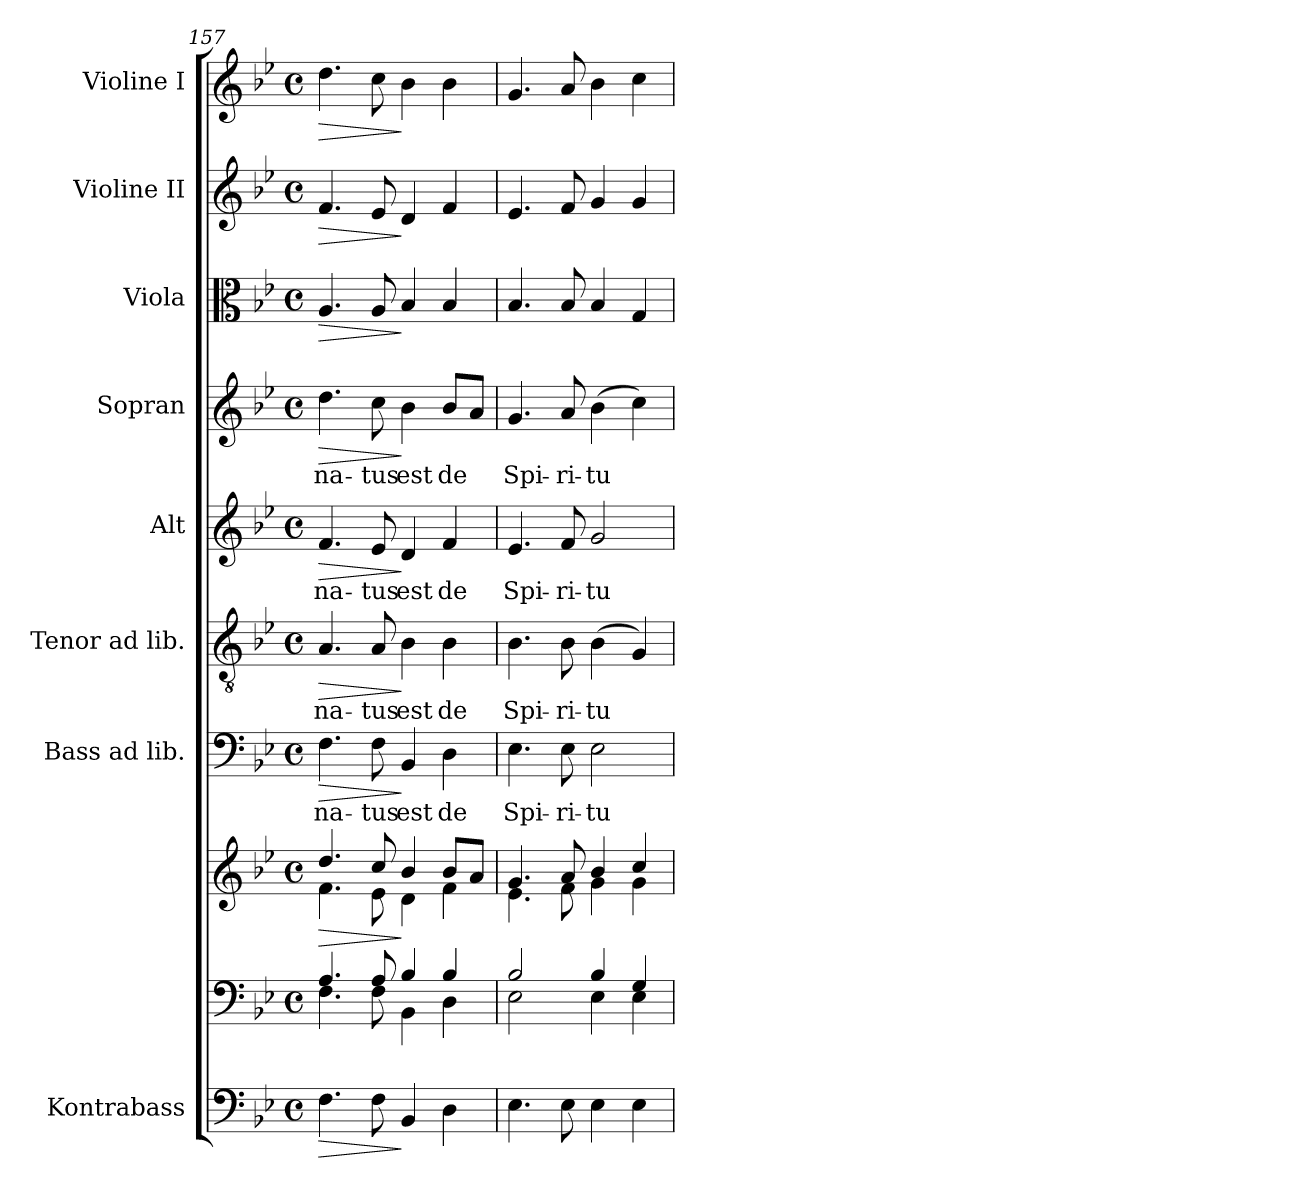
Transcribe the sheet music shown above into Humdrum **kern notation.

**kern	**dynam	**kern	**kern	**dynam	**kern	**text	**dynam	**kern	**text	**dynam	**kern	**text	**dynam	**kern	**text	**dynam	**kern	**dynam	**kern	**dynam	**kern	**dynam
*part9	*part9	*part8	*part8	*part8	*part7	*part7	*part7	*part6	*part6	*part6	*part5	*part5	*part5	*part4	*part4	*part4	*part3	*part3	*part2	*part2	*part1	*part1
*staff10	*staff10	*staff9	*staff8	*staff8/9	*staff7	*staff7	*staff7	*staff6	*staff6	*staff6	*staff5	*staff5	*staff5	*staff4	*staff4	*staff4	*staff3	*staff3	*staff2	*staff2	*staff1	*staff1
*I"Kontrabass	*	*	*	*	*I"Bass ad lib.	*	*	*I"Tenor ad lib.	*	*	*I"Alt	*	*	*I"Sopran	*	*	*I"Viola	*	*I"Violine II	*	*I"Violine I	*
*I'Kb.	*	*	*	*	*I'B.	*	*	*I'T.	*	*	*I'A.	*	*	*I'S.	*	*	*I'Vla.	*	*I'Vl. II	*	*I'Vl. I	*
*clefF4	*	*clefF4	*clefG2	*	*clefF4	*	*	*clefGv2	*	*	*clefG2	*	*	*clefG2	*	*	*clefC3	*	*clefG2	*	*clefG2	*
*ITrd7c12	*	*	*	*	*	*	*	*	*	*	*	*	*	*	*	*	*	*	*	*	*	*
*k[b-e-]	*	*k[b-e-]	*k[b-e-]	*	*k[b-e-]	*	*	*k[b-e-]	*	*	*k[b-e-]	*	*	*k[b-e-]	*	*	*k[b-e-]	*	*k[b-e-]	*	*k[b-e-]	*
*B-:	*	*B-:	*B-:	*	*B-:	*	*	*B-:	*	*	*B-:	*	*	*B-:	*	*	*B-:	*	*B-:	*	*B-:	*
*M4/4	*	*M4/4	*M4/4	*	*M4/4	*	*	*M4/4	*	*	*M4/4	*	*	*M4/4	*	*	*M4/4	*	*M4/4	*	*M4/4	*
*met(c)	*	*met(c)	*met(c)	*	*met(c)	*	*	*met(c)	*	*	*met(c)	*	*	*met(c)	*	*	*met(c)	*	*met(c)	*	*met(c)	*
=157	=157	=157	=157	=157	=157	=157	=157	=157	=157	=157	=157	=157	=157	=157	=157	=157	=157	=157	=157	=157	=157	=157
!	!LO:HP:b	!	!	!LO:HP:b	!	!LO:LY:b	!LO:HP:b	!	!LO:LY:b	!LO:HP:b	!	!LO:LY:b	!LO:HP:b	!	!LO:LY:b	!LO:HP:b	!	!LO:HP:b	!	!LO:HP:b	!	!LO:HP:b
*	*	*^	*^	*	*	*	*	*	*	*	*	*	*	*	*	*	*	*	*	*	*	*
4.FF\	>	4.A/	4.F\	4.dd/	4.f\	>	4.F\	-na-	>	4.A/	-na-	>	4.f/	-na-	>	4.dd\	-na-	>	4.A/	>	4.f/	>	4.dd\	>
!	!	!	!	!	!	!	!	!LO:LY:b	!	!	!LO:LY:b	!	!	!LO:LY:b	!	!	!LO:LY:b	!	!	!	!	!	!	!
8FF\	.	8A/	8F\	8cc/	8e-\	.	8F\	-tus	.	8A/	-tus	.	8e-/	-tus	.	8cc\	-tus	.	8A/	.	8e-/	.	8cc\	.
!	!	!	!	!	!	!	!	!LO:LY:b	!	!	!LO:LY:b	!	!	!LO:LY:b	!	!	!LO:LY:b	!	!	!	!	!	!	!
4BBB-/	]	4B-/	4BB-\	4b-/	4d\	]	4BB-/	est	]	4B-\	est	]	4d/	est	]	4b-\	est	]	4B-/	]	4d/	]	4b-\	]
!	!	!	!	!	!	!	!	!LO:LY:b	!	!	!LO:LY:b	!	!	!LO:LY:b	!	!	!LO:LY:b	!	!	!	!	!	!	!
4DD\	.	4B-/	4D\	8b-/L	4f\	.	4D\	de	.	4B-\	de	.	4f/	de	.	8b-/L	de	.	4B-/	.	4f/	.	4b-\	.
.	.	.	.	8a/J	.	.	.	.	.	.	.	.	.	.	.	8a/J	.	.	.	.	.	.	.	.
!!LO:PB:g=z
=158	=158	=158	=158	=158	=158	=158	=158	=158	=158	=158	=158	=158	=158	=158	=158	=158	=158	=158	=158	=158	=158	=158	=158	=158
!	!	!	!	!	!	!	!	!LO:LY:b	!	!	!LO:LY:b	!	!	!LO:LY:b	!	!	!LO:LY:b	!	!	!	!	!	!	!
4.EE-\	.	2B-/	2E-\	4.g/	4.e-\	.	4.E-\	Spi-	.	4.B-\	Spi-	.	4.e-/	Spi-	.	4.g/	Spi-	.	4.B-/	.	4.e-/	.	4.g/	.
!	!	!	!	!	!	!	!	!LO:LY:b	!	!	!LO:LY:b	!	!	!LO:LY:b	!	!	!LO:LY:b	!	!	!	!	!	!	!
8EE-\	.	.	.	8a/	8f\	.	8E-\	-ri-	.	8B-\	-ri-	.	8f/	-ri-	.	8a/	-ri-	.	8B-/	.	8f/	.	8a/	.
!	!	!	!	!	!	!	!	!LO:LY:b	!	!	!LO:LY:b	!	!	!LO:LY:b	!	!	!LO:LY:b	!	!	!	!	!	!	!
4EE-\	.	4B-/	4E-\	4b-/	4g\	.	2E-\	-tu	.	(>4B-\	-tu	.	2g/	-tu	.	(>4b-\	-tu	.	4B-/	.	4g/	.	4b-\	.
4EE-\	.	4G/	4E-\	4cc/	4g\	.	.	.	.	4G/)	.	.	.	.	.	4cc\)	.	.	4G/	.	4g/	.	4cc\	.
*	*	*v	*v	*	*	*	*	*	*	*	*	*	*	*	*	*	*	*	*	*	*	*	*	*
*	*	*	*v	*v	*	*	*	*	*	*	*	*	*	*	*	*	*	*	*	*	*	*	*
=	=	=	=	=	=	=	=	=	=	=	=	=	=	=	=	=	=	=	=	=	=	=
*-	*-	*-	*-	*-	*-	*-	*-	*-	*-	*-	*-	*-	*-	*-	*-	*-	*-	*-	*-	*-	*-	*-
